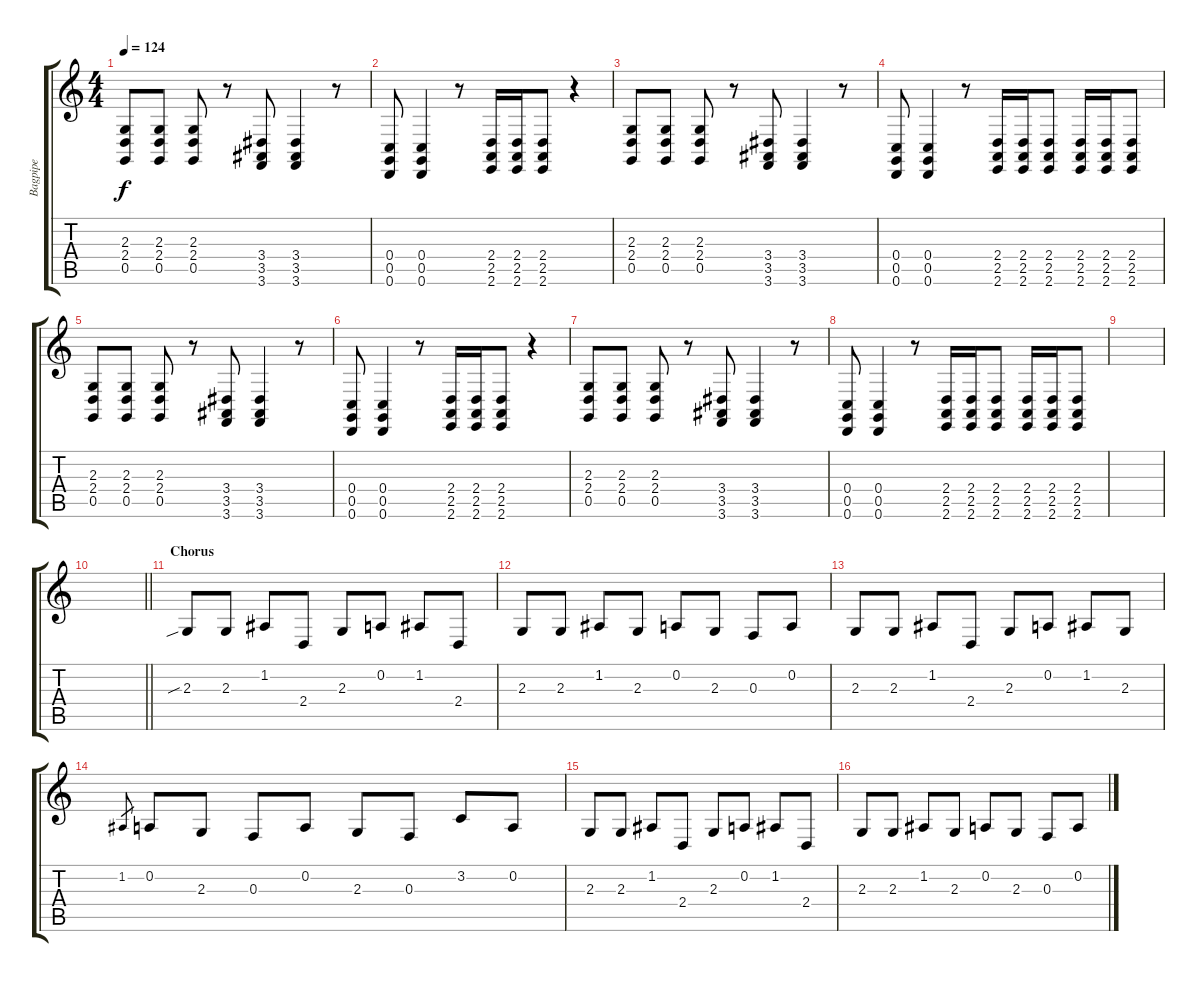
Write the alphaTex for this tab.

\track ("Bagpipe" "Bagpipe") {instrument bagpipe}
\staff {score tabs}
\tuning (D4 A3 F3 C3 G2 D2) {hide}
\ts (4 4)
\tempo 124
\clef g2
\ks c
(2.3 2.4 0.5).8{dy f} (2.3 2.4 0.5).8 (2.3 2.4 0.5).8 r.8 (3.4 3.5 3.6).8 (3.4 3.5 3.6).4 r.8 |
(0.4 0.5 0.6).8 (0.4 0.5 0.6).4 r.8 (2.4 2.5 2.6).16 (2.4 2.5 2.6).16 (2.4 2.5 2.6).8 r.4 |
(2.3 2.4 0.5).8 (2.3 2.4 0.5).8 (2.3 2.4 0.5).8 r.8 (3.4 3.5 3.6).8 (3.4 3.5 3.6).4 r.8 |
(0.4 0.5 0.6).8 (0.4 0.5 0.6).4 r.8 (2.4 2.5 2.6).16 (2.4 2.5 2.6).16 (2.4 2.5 2.6).8 (2.4 2.5 2.6).16 (2.4 2.5 2.6).16 (2.4 2.5 2.6).8 |
(2.3 2.4 0.5).8 (2.3 2.4 0.5).8 (2.3 2.4 0.5).8 r.8 (3.4 3.5 3.6).8 (3.4 3.5 3.6).4 r.8 |
(0.4 0.5 0.6).8 (0.4 0.5 0.6).4 r.8 (2.4 2.5 2.6).16 (2.4 2.5 2.6).16 (2.4 2.5 2.6).8 r.4 |
(2.3 2.4 0.5).8 (2.3 2.4 0.5).8 (2.3 2.4 0.5).8 r.8 (3.4 3.5 3.6).8 (3.4 3.5 3.6).4 r.8 |
(0.4 0.5 0.6).8 (0.4 0.5 0.6).4 r.8 (2.4 2.5 2.6).16 (2.4 2.5 2.6).16 (2.4 2.5 2.6).8 (2.4 2.5 2.6).16 (2.4 2.5 2.6).16 (2.4 2.5 2.6).8 |
|
\barLineRight lightlight
|
\section ("" "Chorus")
2.3{sib}.8 2.3.8 1.2.8 2.4.8 2.3.8 0.2.8 1.2.8 2.4.8 |
2.3.8 2.3.8 1.2.8 2.3.8 0.2.8 2.3.8 0.3.8 0.2.8 |
2.3.8 2.3.8 1.2.8 2.4.8 2.3.8 0.2.8 1.2.8 2.3.8 |
1.2.8{gr} 0.2.8 2.3.8 0.3.8 0.2.8 2.3.8 0.3.8 3.2.8 0.2.8 |
2.3.8 2.3.8 1.2.8 2.4.8 2.3.8 0.2.8 1.2.8 2.4.8 |
2.3.8 2.3.8 1.2.8 2.3.8 0.2.8 2.3.8 0.3.8 0.2.8
